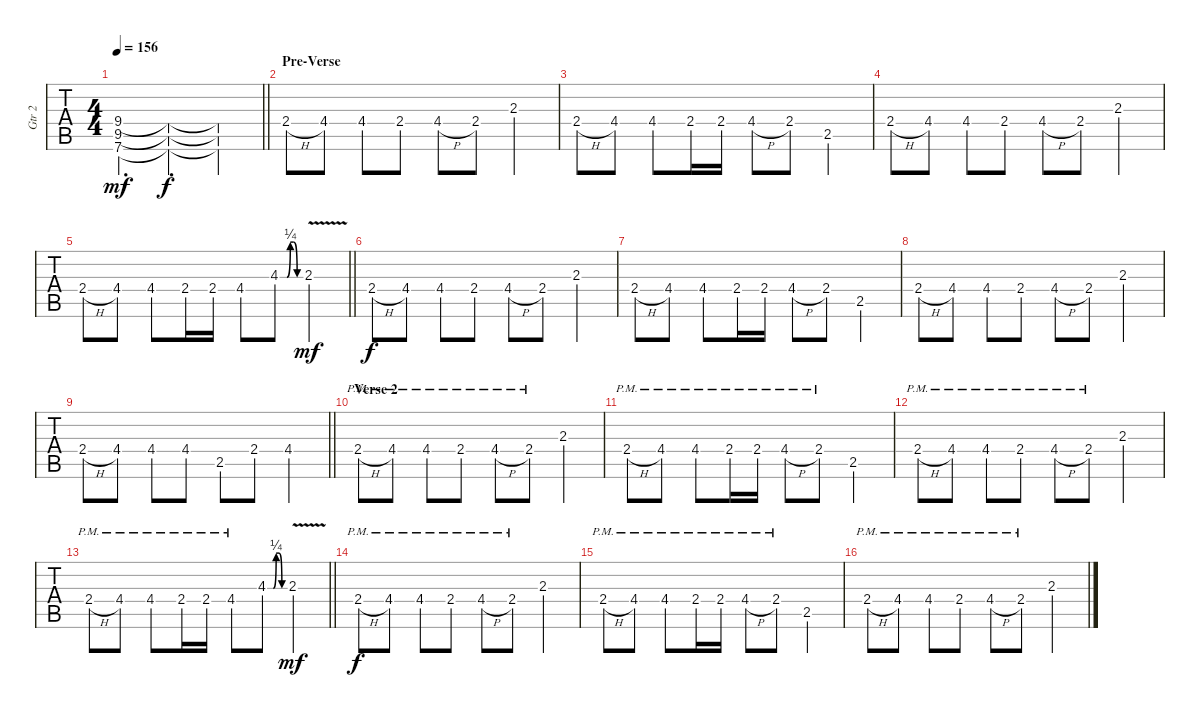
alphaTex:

\track ("Gtr 2" "Gtr 2") {instrument overdrivenguitar}
\staff {tabs}
\tuning (E4 B3 G3 D3 A2 E2) {hide}
\ts (4 4)
\tempo 156
\clef g2
\barLineRight lightlight
\ks c
(9.4 9.5 7.6).4{d dy mf} (9.4{t} 9.5{t} 7.6{t}).4{d dy f} (9.4{t} 9.5{t} 7.6{t}).4 |
\section ("" "Pre-Verse")
2.4{h}.8 4.4.8 4.4.8 2.4.8 4.4{h}.8 2.4.8 2.3.4 |
2.4{h}.8 4.4.8 4.4.8 2.4.16 2.4.16 4.4{h}.8 2.4.8 2.5.4 |
2.4{h}.8 4.4.8 4.4.8 2.4.8 4.4{h}.8 2.4.8 2.3.4 |
\barLineRight lightlight
2.4{h}.8 4.4.8 4.4.8 2.4.16 2.4.16 4.4.8 4.3{be (custom 0 0 20 0 30 1 40 1 50 0 60 0)}.8 2.3{v}.4{dy mf} |
2.4{h}.8{dy f} 4.4.8 4.4.8 2.4.8 4.4{h}.8 2.4.8 2.3.4 |
2.4{h}.8 4.4.8 4.4.8 2.4.16 2.4.16 4.4{h}.8 2.4.8 2.5.4 |
2.4{h}.8 4.4.8 4.4.8 2.4.8 4.4{h}.8 2.4.8 2.3.4 |
\barLineRight lightlight
2.4{h}.8 4.4.8 4.4.8 4.4.8 2.5.8 2.4.8 4.4.4 |
\section ("" "Verse 2")
2.4{h pm}.8 4.4{pm}.8 4.4{pm}.8 2.4{pm}.8 4.4{h pm}.8 2.4{pm}.8 2.3.4 |
2.4{h pm}.8 4.4{pm}.8 4.4{pm}.8 2.4{pm}.16 2.4{pm}.16 4.4{h pm}.8 2.4{pm}.8 2.5.4 |
2.4{h pm}.8 4.4{pm}.8 4.4{pm}.8 2.4{pm}.8 4.4{h pm}.8 2.4{pm}.8 2.3.4 |
\barLineRight lightlight
2.4{h pm}.8 4.4{pm}.8 4.4{pm}.8 2.4{pm}.16 2.4{pm}.16 4.4{pm}.8 4.3{be (custom 0 0 20 0 30 1 40 1 50 0 60 0)}.8 2.3{v}.4{dy mf} |
2.4{h pm}.8{dy f} 4.4{pm}.8 4.4{pm}.8 2.4{pm}.8 4.4{h pm}.8 2.4{pm}.8 2.3.4 |
2.4{h pm}.8 4.4{pm}.8 4.4{pm}.8 2.4{pm}.16 2.4{pm}.16 4.4{h pm}.8 2.4{pm}.8 2.5.4 |
2.4{h pm}.8 4.4{pm}.8 4.4{pm}.8 2.4{pm}.8 4.4{h pm}.8 2.4{pm}.8 2.3.4
